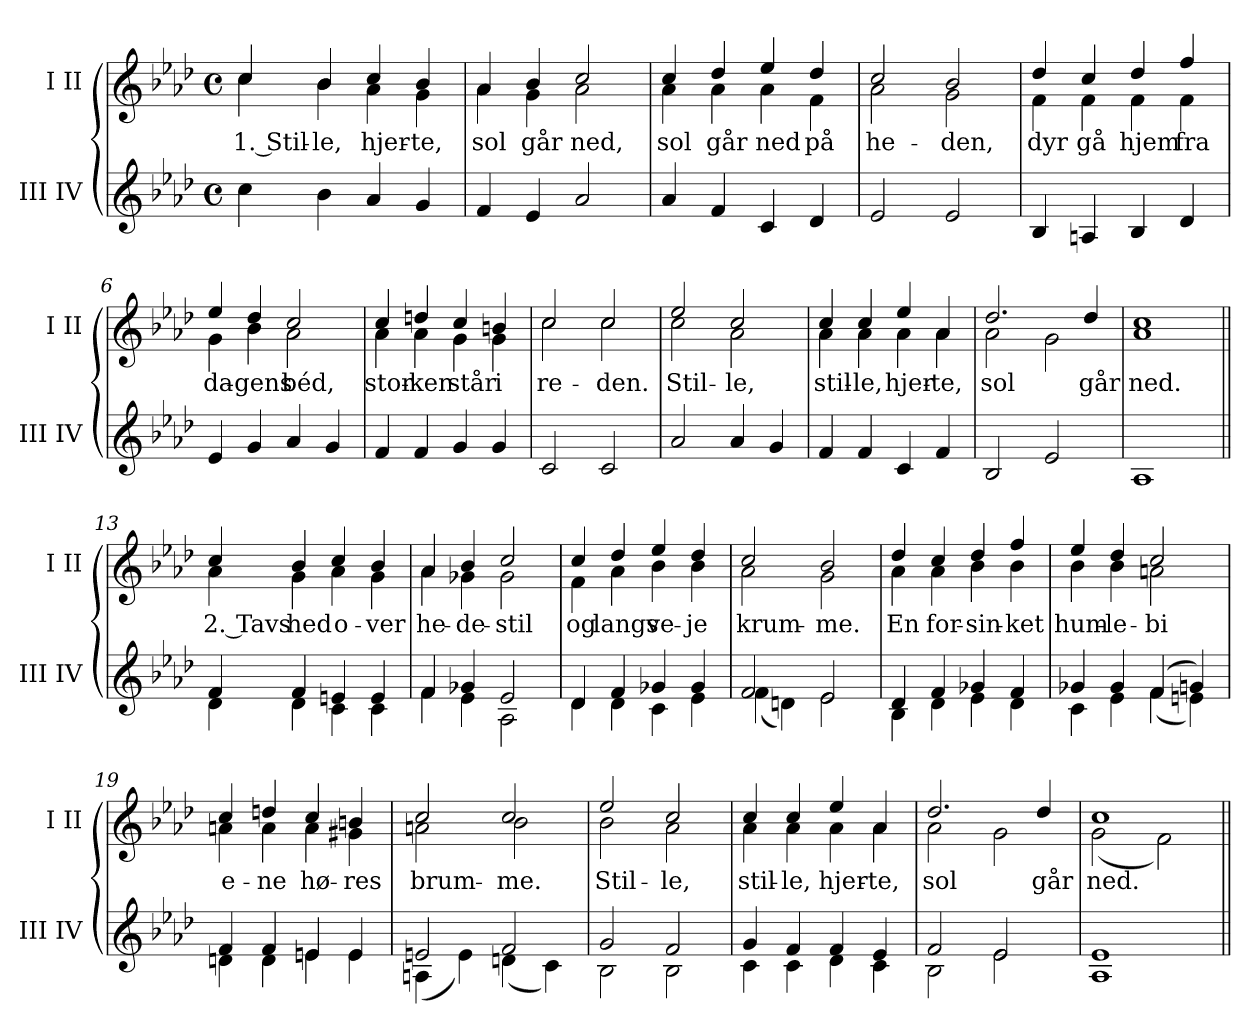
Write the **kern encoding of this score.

**kern	**kern	**text
*part2	*part1	*part1
*staff2	*staff1	*staff1
*I"III IV	*I"I II	*
*I'III IV	*I'I II	*
*clefG2	*clefG2	*
*k[b-e-a-d-]	*k[b-e-a-d-]	*
*M4/4	*M4/4	*
*met(c)	*met(c)	*
=1	=1	=1
!	!	!LO:LY:b
*	*^	*
4cc\	4cc/	4cc\	1. Stil-
!	!	!	!LO:LY:b
4b-\	4b-/	4b-\	-le,
!	!	!	!LO:LY:b
4a-/	4cc/	4a-\	hjer-
!	!	!	!LO:LY:b
4g/	4b-/	4g\	-te,
=2	=2	=2	=2
!	!	!	!LO:LY:b
4f/	4a-/	4a-\	sol
!	!	!	!LO:LY:b
4e-/	4b-/	4g\	går
!	!	!	!LO:LY:b
2a-/	2cc/	2a-\	ned,
=3	=3	=3	=3
!	!	!	!LO:LY:b
4a-/	4cc/	4a-\	sol
!	!	!	!LO:LY:b
4f/	4dd-/	4a-\	går
!	!	!	!LO:LY:b
4c/	4ee-/	4a-\	ned
!	!	!	!LO:LY:b
4d-/	4dd-/	4f\	på
=4	=4	=4	=4
!	!	!	!LO:LY:b
2e-/	2cc/	2a-\	he-
!	!	!	!LO:LY:b
2e-/	2b-/	2g\	-den,
=5	=5	=5	=5
!	!	!	!LO:LY:b
4B-/	4dd-/	4f\	dyr
!	!	!	!LO:LY:b
4An/	4cc/	4f\	gå
!	!	!	!LO:LY:b
4B-/	4dd-/	4f\	hjem
!	!	!	!LO:LY:b
4d-/	4ff/	4f\	fra
!!LO:LB:g=z	!!
=6	=6	=6	=6
!	!	!	!LO:LY:b
4e-/	4ee-/	4g\	da-
!	!	!	!LO:LY:b
4g/	4dd-/	4b-\	-gens
!	!	!	!LO:LY:b
4a-/	2cc/	2a-\	béd,
4g/	.	.	.
=7	=7	=7	=7
!	!	!	!LO:LY:b
4f/	4cc/	4a-\	stor-
!	!	!	!LO:LY:b
4f/	4ddn/	4a-\	-ken
!	!	!	!LO:LY:b
4g/	4cc/	4g\	står
!	!	!	!LO:LY:b
4g/	4bn/	4g\	i
=8	=8	=8	=8
!	!	!	!LO:LY:b
2c/	2cc/	2cc\	re-
!	!	!	!LO:LY:b
2c/	2cc/	2cc\	-den.
=9	=9	=9	=9
!	!	!	!LO:LY:b
2a-/	2ee-/	2cc\	Stil-
!	!	!	!LO:LY:b
4a-/	2cc/	2a-\	-le,
4g/	.	.	.
=10	=10	=10	=10
!	!	!	!LO:LY:b
4f/	4cc/	4a-\	stil-
!	!	!	!LO:LY:b
4f/	4cc/	4a-\	-le,
!	!	!	!LO:LY:b
4c/	4ee-/	4a-\	hjer-
!	!	!	!LO:LY:b
4f/	4a-/	4a-\	-te,
=11	=11	=11	=11
!	!	!	!LO:LY:b
2B-/	2.dd-/	2a-\	sol
2e-/	.	2g\	.
!	!	!	!LO:LY:b
.	4dd-/	.	går
!!LO:LB:g=z	!!
=12	=12	=12	=12
!	!	!	!LO:LY:b
1A-	1cc	1a-	ned.
!!LO:LB:g=z	!!
=13||	=13||	=13||	=13||
*^	*	*	*
!	!	!	!	!LO:LY:b
4f/	4d-\	4cc/	4a-\	2. Tavs-
!	!	!	!	!LO:LY:b
4f/	4d-\	4b-/	4g\	-hed
!	!	!	!	!LO:LY:b
4en/	4c\	4cc/	4a-\	o-
!	!	!	!	!LO:LY:b
4e/	4c\	4b-/	4g\	-ver
=14	=14	=14	=14	=14
!	!	!	!	!LO:LY:b
4f/	4f\	4a-/	4a-\	he-
!	!	!	!	!LO:LY:b
4g-X/	4e-\	4b-/	4g-X\	-de-
!	!	!	!	!LO:LY:b
2e-/	2A-\	2cc/	2g-\	-stil
=15	=15	=15	=15	=15
!	!	!	!	!LO:LY:b
4d-/	4d-\	4cc/	4f\	og
!	!	!	!	!LO:LY:b
4f/	4d-\	4dd-/	4a-\	langs
!	!	!	!	!LO:LY:b
4g-X/	4c\	4ee-/	4b-\	ve-
!	!	!	!	!LO:LY:b
4g-/	4e-\	4dd-/	4b-\	-je
=16	=16	=16	=16	=16
!	!	!	!	!LO:LY:b
2f/	(4f\	2cc/	2a-\	krum-
.	4dn\)	.	.	.
!	!	!	!	!LO:LY:b
2e-/	2e-\	2b-/	2g\	-me.
=17	=17	=17	=17	=17
!	!	!	!	!LO:LY:b
4d-/	4B-\	4dd-/	4a-\	En
!	!	!	!	!LO:LY:b
4f/	4d-\	4cc/	4a-\	for-
!	!	!	!	!LO:LY:b
4g-X/	4e-\	4dd-/	4b-\	-sin-
!	!	!	!	!LO:LY:b
4f/	4d-\	4ff/	4b-\	-ket
!!LO:LB:g=z	!!
=18	=18	=18	=18	=18
!	!	!	!	!LO:LY:b
4g-X/	4c\	4ee-/	4b-\	hum-
!	!	!	!	!LO:LY:b
4g-/	4e-\	4dd-/	4b-\	-le-
!	!	!	!	!LO:LY:b
(4f/	(4f\	2cc/	2an\	-bi
4gn/)	4en\)	.	.	.
=19	=19	=19	=19	=19
!	!	!	!	!LO:LY:b
4f/	4dn\	4cc/	4an\	e-
!	!	!	!	!LO:LY:b
4f/	4d\	4ddn/	4a\	-ne
!	!	!	!	!LO:LY:b
4en/	4e\	4cc/	4a\	hø-
!	!	!	!	!LO:LY:b
4e/	4e\	4bn/	4g#X\	-res
=20	=20	=20	=20	=20
!	!	!	!	!LO:LY:b
2en/	(4An\	2cc/	2an\	brum-
.	4e\)	.	.	.
!	!	!	!	!LO:LY:b
2f/	(4dn\	2cc/	2b-\	-me.
.	4c\)	.	.	.
=21	=21	=21	=21	=21
!	!	!	!	!LO:LY:b
2g/	2B-\	2ee-/	2b-\	Stil-
!	!	!	!	!LO:LY:b
2f/	2B-\	2cc/	2a-\	-le,
=22	=22	=22	=22	=22
!	!	!	!	!LO:LY:b
4g/	4c\	4cc/	4a-\	stil-
!	!	!	!	!LO:LY:b
4f/	4c\	4cc/	4a-\	-le,
!	!	!	!	!LO:LY:b
4f/	4d-\	4ee-/	4a-\	hjer-
!	!	!	!	!LO:LY:b
4e-/	4c\	4a-/	4a-\	-te,
!!LO:PB:g=z	!!
=23	=23	=23	=23	=23
!	!	!	!	!LO:LY:b
2f/	2B-\	2.dd-/	2a-\	sol
2e-/	2e-\	.	2g\	.
!	!	!	!	!LO:LY:b
.	.	4dd-/	.	går
=24	=24	=24	=24	=24
!	!	!	!	!LO:LY:b
1e-	1A-	1cc	(2g\	ned.
.	.	.	2f\)	.
*v	*v	*	*	*
*	*v	*v	*
=||	=||	=||
*-	*-	*-
